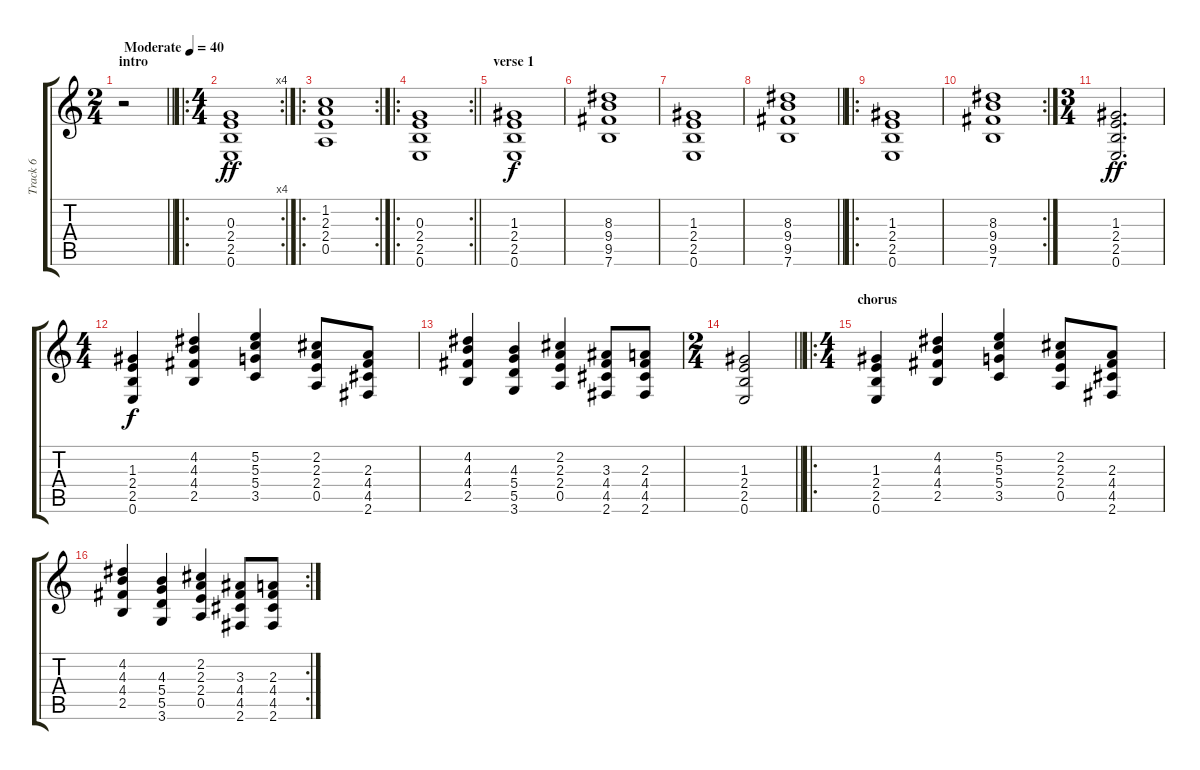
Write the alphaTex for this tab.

\track ("Track 6" "Track 6") {instrument acousticguitarsteel}
\staff {score tabs}
\tuning (E4 B3 G3 D3 A2 E2) {hide}
\ts (2 4)
\section ("" "intro")
\tempo (40 "Moderate")
\clef g2
\barLineRight lightlight
\ks c
r.2{dy ff instrument acousticguitarsteel} |
\ro
\rc 4
\ts (4 4)
(0.3 2.4 2.5 0.6).1 |
\ro
\rc 2
(1.2 2.3 2.4 0.5).1 |
\ro
\rc 2
\barLineRight lightlight
(0.3 2.4 2.5 0.6).1 |
\section ("" "verse 1")
(1.3 2.4 2.5 0.6).1{dy f} |
(8.3 9.4 9.5 7.6).1 |
(1.3 2.4 2.5 0.6).1 |
\barLineRight lightlight
(8.3 9.4 9.5 7.6).1 |
\ro
(1.3 2.4 2.5 0.6).1 |
\rc 2
(8.3 9.4 9.5 7.6).1 |
\ts (3 4)
(1.3 2.4 2.5 0.6).2{d dy ff} |
\ts (4 4)
(1.3 2.4 2.5 0.6).4{dy f} (4.2 4.3 4.4 2.5).4 (5.2 5.3 5.4 3.5).4 (2.2 2.3 2.4 0.5).8 (2.3 4.4 4.5 2.6).8 |
(4.2 4.3 4.4 2.5).4 (4.3 5.4 5.5 3.6).4 (2.2 2.3 2.4 0.5).4 (3.3 4.4 4.5 2.6).8 (2.3 4.4 4.5 2.6).8 |
\ts (2 4)
\barLineRight lightlight
(1.3 2.4 2.5 0.6).2 |
\ro
\ts (4 4)
\section ("" "chorus")
(1.3 2.4 2.5 0.6).4 (4.2 4.3 4.4 2.5).4 (5.2 5.3 5.4 3.5).4 (2.2 2.3 2.4 0.5).8 (2.3 4.4 4.5 2.6).8 |
\rc 2
(4.2 4.3 4.4 2.5).4 (4.3 5.4 5.5 3.6).4 (2.2 2.3 2.4 0.5).4 (3.3 4.4 4.5 2.6).8 (2.3 4.4 4.5 2.6).8
